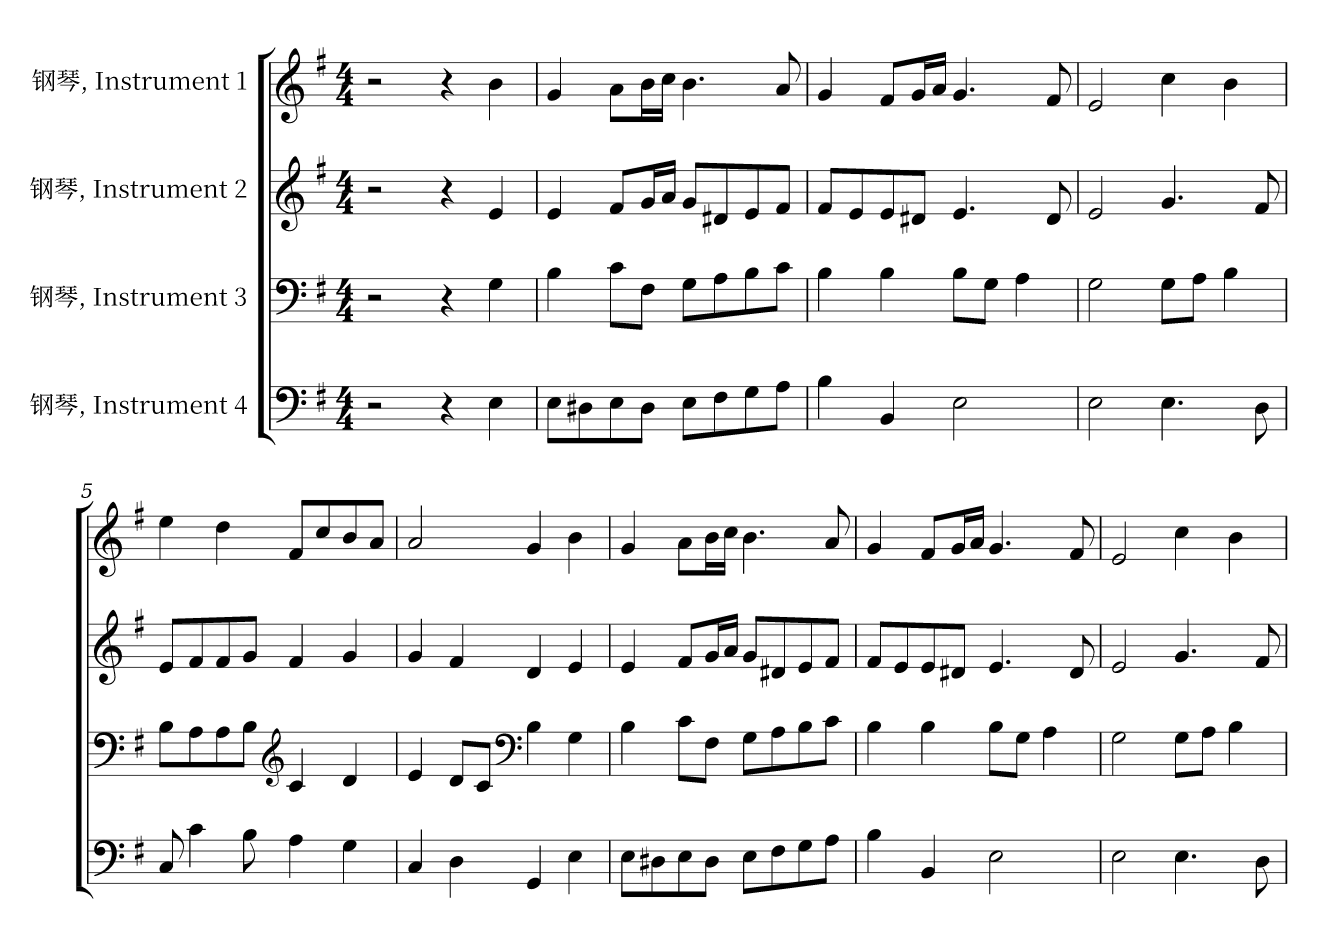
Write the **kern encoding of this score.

**kern	**kern	**kern	**kern
*part4	*part3	*part2	*part1
*staff4	*staff3	*staff2	*staff1
*I"钢琴, Instrument 4	*I"钢琴, Instrument 3	*I"钢琴, Instrument 2	*I"钢琴, Instrument 1
*clefF4	*clefF4	*clefG2	*clefG2
*k[f#]	*k[f#]	*k[f#]	*k[f#]
*M4/4	*M4/4	*M4/4	*M4/4
*MM92	*MM92	*MM92	*MM92
=1	=1	=1	=1
2r	2r	2r	2r
4r	4r	4r	4r
4E\	4G\	4e/	4b\
=2	=2	=2	=2
8E\L	4B\	4e/	4g/
8D#X\	.	.	.
8E\	8c\L	8f#/L	8a\L
8D#\J	8F#\J	16g/L	16b\L
.	.	16a/JJ	16cc\JJ
8E\L	8G\L	8g/L	4.b\
8F#\	8A\	8d#X/	.
8G\	8B\	8e/	.
8A\J	8c\J	8f#/J	8a/
=3	=3	=3	=3
4B\	4B\	8f#/L	4g/
.	.	8e/	.
4BB/	4B\	8e/	8f#/L
.	.	8d#X/J	16g/L
.	.	.	16a/JJ
2E\	8B\L	4.e/	4.g/
.	8G\J	.	.
.	4A\	.	.
.	.	8d#/	8f#/
=4	=4	=4	=4
2E\	2G\	2e/	2e/
4.E\	8G\L	4.g/	4cc\
.	8A\J	.	.
.	4B\	.	4b\
8D\	.	8f#/	.
!!LO:LB:g=z
=5	=5	=5	=5
8C/	8B\L	8e/L	4ee\
4c\	8A\	8f#/	.
.	8A\	8f#/	4dd\
8B\	8B\J	8g/J	.
*	*clefG2	*	*
4A\	4c/	4f#/	8f#/L
.	.	.	8cc/
4G\	4d/	4g/	8b/
.	.	.	8a/J
=6	=6	=6	=6
4C/	4e/	4g/	2a/
4D\	8d/L	4f#/	.
.	8c/J	.	.
*	*clefF4	*	*
4GG/	4B\	4d/	4g/
4E\	4G\	4e/	4b\
=7	=7	=7	=7
8E\L	4B\	4e/	4g/
8D#X\	.	.	.
8E\	8c\L	8f#/L	8a\L
8D#\J	8F#\J	16g/L	16b\L
.	.	16a/JJ	16cc\JJ
8E\L	8G\L	8g/L	4.b\
8F#\	8A\	8d#X/	.
8G\	8B\	8e/	.
8A\J	8c\J	8f#/J	8a/
=8	=8	=8	=8
4B\	4B\	8f#/L	4g/
.	.	8e/	.
4BB/	4B\	8e/	8f#/L
.	.	8d#X/J	16g/L
.	.	.	16a/JJ
2E\	8B\L	4.e/	4.g/
.	8G\J	.	.
.	4A\	.	.
.	.	8d#/	8f#/
!!LO:LB:g=z
=9	=9	=9	=9
2E\	2G\	2e/	2e/
4.E\	8G\L	4.g/	4cc\
.	8A\J	.	.
.	4B\	.	4b\
8D\	.	8f#/	.
=	=	=	=
*-	*-	*-	*-
